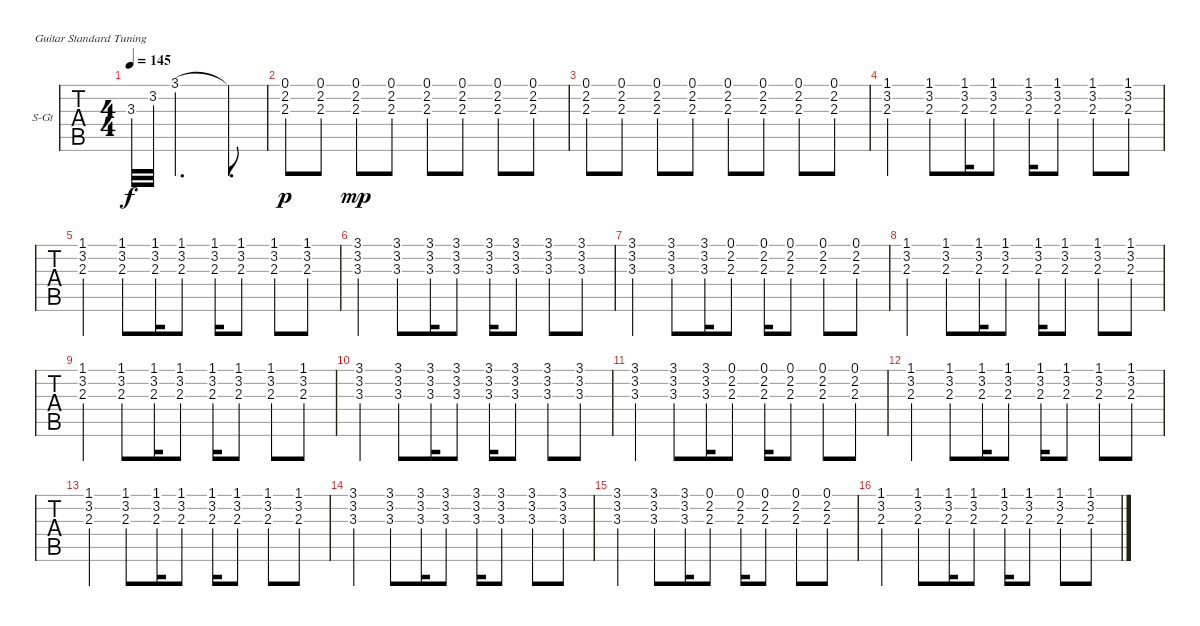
\defaultSystemsLayout 4
\bracketExtendMode groupsimilarinstruments
\firstSystemTrackNameOrientation horizontal
\otherSystemsTrackNameOrientation horizontal
\track ("Steel Guitar" "S-Gt") {instrument acousticguitarsteel}
\staff {tabs}
\tuning (E4 B3 G3 D3 A2 E2)
\ts (4 4)
\tempo 145
\clef g2
\ks c
3.3.32{dy f} 3.2.32 3.1.2{d} 3.1{t}.8{d} |
(0.1 2.2 2.3).8{dy p} (0.1 2.2 2.3).8 (0.1 2.2 2.3).8{dy mp} (0.1 2.2 2.3).8 (0.1 2.2 2.3).8 (0.1 2.2 2.3).8 (0.1 2.2 2.3).8 (0.1 2.2 2.3).8 |
(0.1 2.2 2.3).8 (0.1 2.2 2.3).8 (0.1 2.2 2.3).8 (0.1 2.2 2.3).8 (0.1 2.2 2.3).8 (0.1 2.2 2.3).8 (0.1 2.2 2.3).8 (0.1 2.2 2.3).8 |
(1.1 3.2 2.3).4 (1.1 3.2 2.3).8 (1.1 3.2 2.3).16 (1.1 3.2 2.3).8 (1.1 3.2 2.3).16 (1.1 3.2 2.3).8 (1.1 3.2 2.3).8 (1.1 3.2 2.3).8 |
(1.1 3.2 2.3).4 (1.1 3.2 2.3).8 (1.1 3.2 2.3).16 (1.1 3.2 2.3).8 (1.1 3.2 2.3).16 (1.1 3.2 2.3).8 (1.1 3.2 2.3).8 (1.1 3.2 2.3).8 |
(3.1 3.2 3.3).4 (3.1 3.2 3.3).8 (3.1 3.2 3.3).16 (3.1 3.2 3.3).8 (3.1 3.2 3.3).16 (3.1 3.2 3.3).8 (3.1 3.2 3.3).8 (3.1 3.2 3.3).8 |
(3.1 3.2 3.3).4 (3.1 3.2 3.3).8 (3.1 3.2 3.3).16 (0.1 2.2 2.3).8 (0.1 2.2 2.3).16 (0.1 2.2 2.3).8 (0.1 2.2 2.3).8 (0.1 2.2 2.3).8 |
(1.1 3.2 2.3).4 (1.1 3.2 2.3).8 (1.1 3.2 2.3).16 (1.1 3.2 2.3).8 (1.1 3.2 2.3).16 (1.1 3.2 2.3).8 (1.1 3.2 2.3).8 (1.1 3.2 2.3).8 |
(1.1 3.2 2.3).4 (1.1 3.2 2.3).8 (1.1 3.2 2.3).16 (1.1 3.2 2.3).8 (1.1 3.2 2.3).16 (1.1 3.2 2.3).8 (1.1 3.2 2.3).8 (1.1 3.2 2.3).8 |
(3.1 3.2 3.3).4 (3.1 3.2 3.3).8 (3.1 3.2 3.3).16 (3.1 3.2 3.3).8 (3.1 3.2 3.3).16 (3.1 3.2 3.3).8 (3.1 3.2 3.3).8 (3.1 3.2 3.3).8 |
(3.1 3.2 3.3).4 (3.1 3.2 3.3).8 (3.1 3.2 3.3).16 (0.1 2.2 2.3).8 (0.1 2.2 2.3).16 (0.1 2.2 2.3).8 (0.1 2.2 2.3).8 (0.1 2.2 2.3).8 |
(1.1 3.2 2.3).4 (1.1 3.2 2.3).8 (1.1 3.2 2.3).16 (1.1 3.2 2.3).8 (1.1 3.2 2.3).16 (1.1 3.2 2.3).8 (1.1 3.2 2.3).8 (1.1 3.2 2.3).8 |
(1.1 3.2 2.3).4 (1.1 3.2 2.3).8 (1.1 3.2 2.3).16 (1.1 3.2 2.3).8 (1.1 3.2 2.3).16 (1.1 3.2 2.3).8 (1.1 3.2 2.3).8 (1.1 3.2 2.3).8 |
(3.1 3.2 3.3).4 (3.1 3.2 3.3).8 (3.1 3.2 3.3).16 (3.1 3.2 3.3).8 (3.1 3.2 3.3).16 (3.1 3.2 3.3).8 (3.1 3.2 3.3).8 (3.1 3.2 3.3).8 |
(3.1 3.2 3.3).4 (3.1 3.2 3.3).8 (3.1 3.2 3.3).16 (0.1 2.2 2.3).8 (0.1 2.2 2.3).16 (0.1 2.2 2.3).8 (0.1 2.2 2.3).8 (0.1 2.2 2.3).8 |
(1.1 3.2 2.3).4 (1.1 3.2 2.3).8 (1.1 3.2 2.3).16 (1.1 3.2 2.3).8 (1.1 3.2 2.3).16 (1.1 3.2 2.3).8 (1.1 3.2 2.3).8 (1.1 3.2 2.3).8
